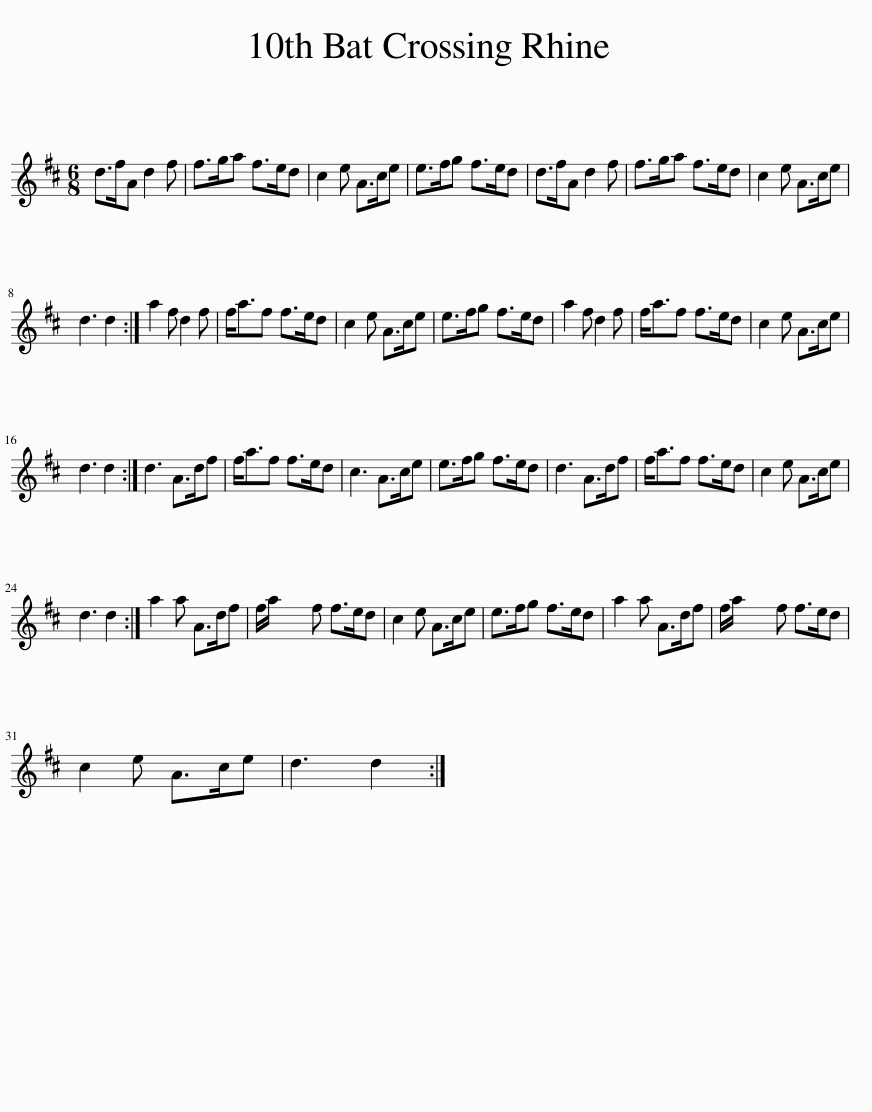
X:1
L:1/8
M:6/8
I:linebreak $
K:D
V:1 treble
V:1
 d>fA d2 f | f>ga f>ed | c2 e A>ce | e>fg f>ed | d>fA d2 f | %5
 f>ga f>ed | c2 e A>ce |$ d3 d2 :| a2 f d2 f | f<af f>ed | %10
 c2 e A>ce | e>fg f>ed | a2 f d2 f | f<af f>ed | c2 e A>ce |$ %15
 d3 d2 :| d3 A>df | f<af f>ed | c3 A>ce | e>fg f>ed | %20
 d3 A>df | f<af f>ed | c2 e A>ce |$ d3 d2 :| a2 a A>df | %25
 f/a/ x4 f f>ed | c2 e A>ce | e>fg f>ed | a2 a A>df | f/a/ x4 f f>ed |$ %30
 c2 e A>ce | d3 d2 :| %32
